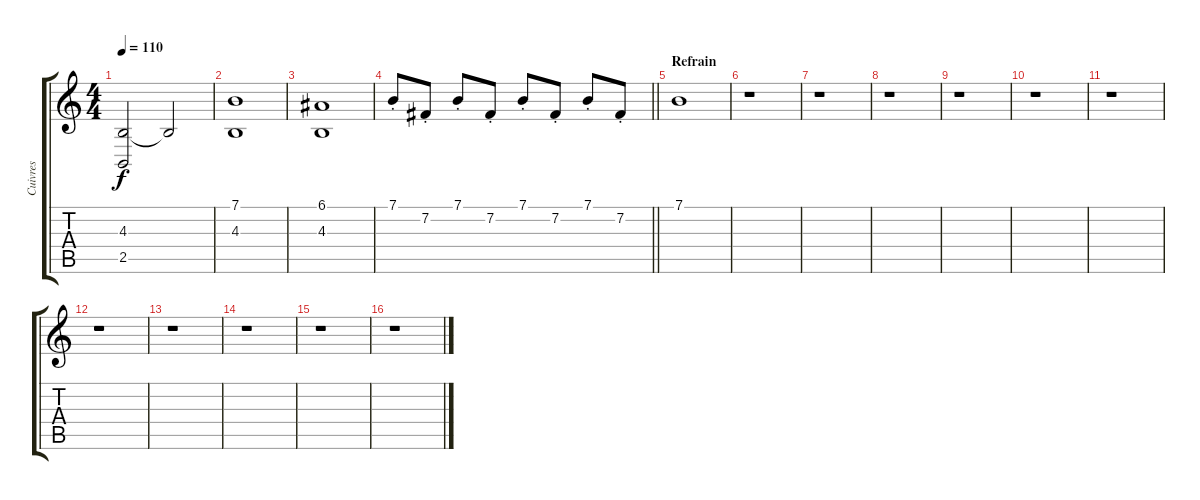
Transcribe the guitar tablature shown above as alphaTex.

\track ("Cuivres" "Cuivres") {instrument trumpet}
\staff {score tabs}
\tuning (E4 B3 G3 D3 A2 E2) {hide}
\ts (4 4)
\tempo 110
\clef g2
\ks c
(4.3 2.5{t}).2{dy f} 4.3{t}.2 |
(7.1 4.3).1 |
(6.1 4.3).1 |
\barLineRight lightlight
7.1{st}.8 7.2{st}.8 7.1{st}.8 7.2{st}.8 7.1{st}.8 7.2{st}.8 7.1{st}.8 7.2{st}.8 |
\section ("" "Refrain")
7.1.1{volume 0} |
r.1 |
r.1 |
r.1 |
r.1 |
r.1 |
r.1 |
r.1 |
r.1 |
r.1 |
r.1 |
r.1
